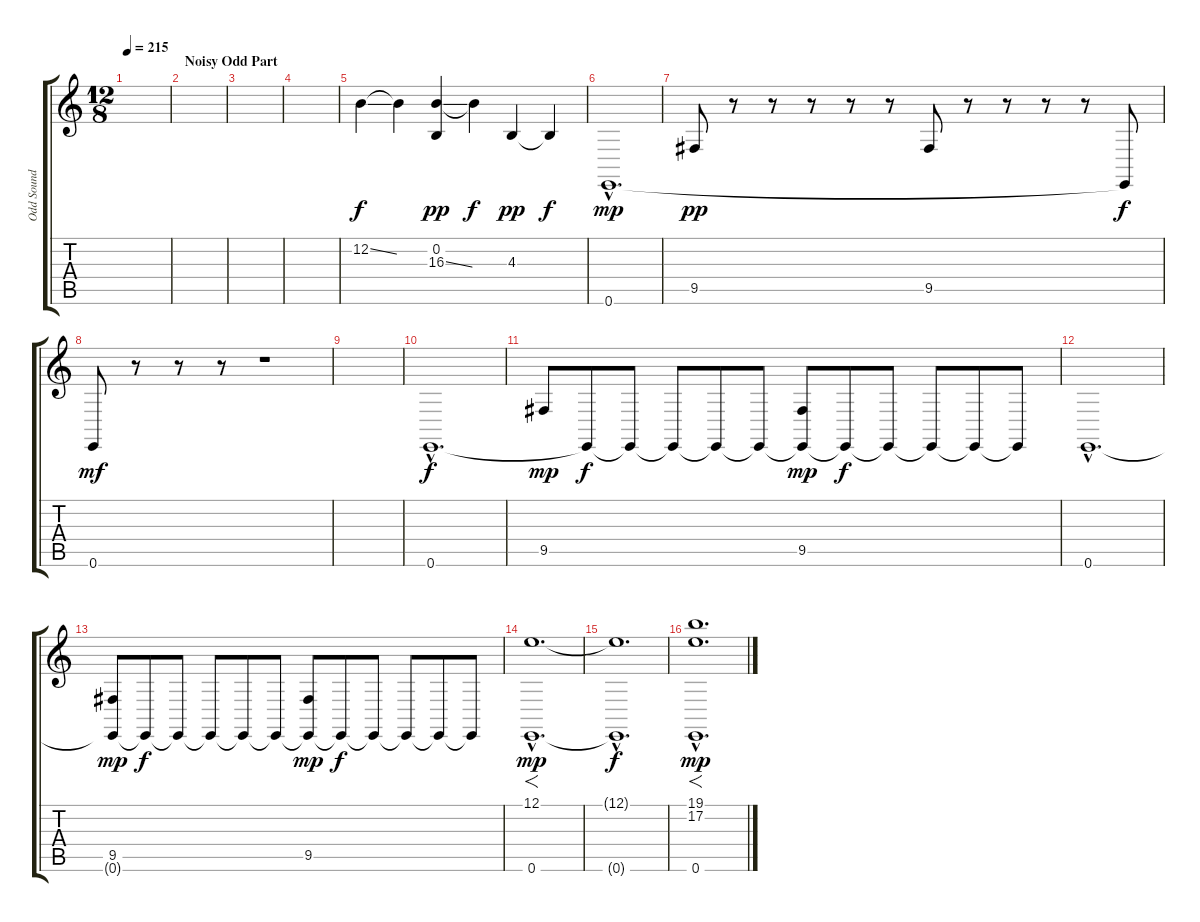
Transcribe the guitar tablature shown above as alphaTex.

\track ("Odd Sound Effects" "Odd Sound ") {instrument stringensemble1}
\staff {score tabs}
\tuning (E4 B3 G3 D3 A2 E2) {hide}
\ts (12 8)
\tempo 215
\clef g2
\ks c
|
\section ("" "Noisy Odd Part")
|
|
|
12.2{ss}.4{instrument distortionguitar} 12.2{t}.4 (0.2 16.3{ss}).4{dy pp} 16.3{t}.4{dy f} 4.3.4{dy pp} 4.3{t}.4{dy f} |
0.6{hac}.1{d dy mp} |
9.5.8{dy pp} r.8 r.8 r.8 r.8 r.8 9.5.8 r.8 r.8 r.8 r.8 0.6{t}.8{dy f} |
0.6.8{dy mf} r.8 r.8 r.8 r.1 |
|
0.6{hac}.1{d dy f instrument electricguitarjazz} |
9.5.8{dy mp} 0.6{t}.8{dy f} 0.6{t}.8 0.6{t}.8 0.6{t}.8 0.6{t}.8 (9.5 0.6{t}).8{dy mp} 0.6{t}.8{dy f} 0.6{t}.8 0.6{t}.8 0.6{t}.8 0.6{t}.8 |
0.6{hac}.1{d} |
(9.5 0.6{t}).8{dy mp} 0.6{t}.8{dy f} 0.6{t}.8 0.6{t}.8 0.6{t}.8 0.6{t}.8 (9.5 0.6{t}).8{dy mp} 0.6{t}.8{dy f} 0.6{t}.8 0.6{t}.8 0.6{t}.8 0.6{t}.8 |
(12.1{hac} 0.6{hac}).1{f d dy mp} |
(12.1{hac t} 0.6{hac t}).1{d dy f} |
(19.1{hac} 17.2{hac} 0.6{hac}).1{f d dy mp}
